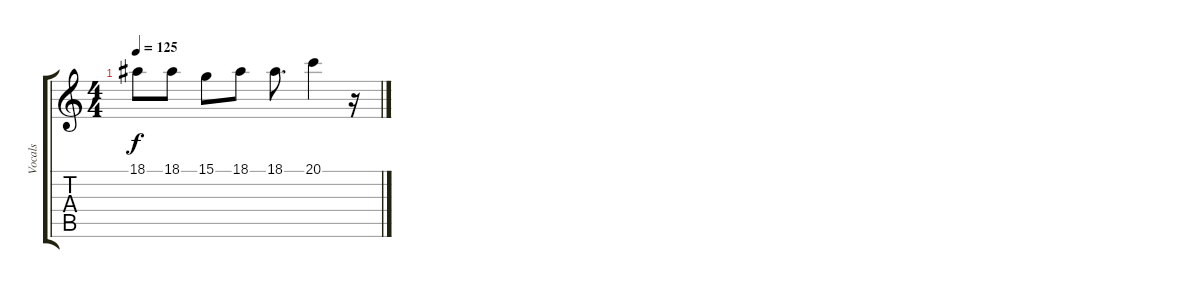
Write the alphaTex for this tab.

\track ("Vocals" "Vocals") {instrument violin}
\staff {score tabs}
\tuning (E4 B3 G3 D3 A2 E2) {hide}
\ts (4 4)
\tempo 125
\clef g2
\ks c
18.1.8{dy f} 18.1.8 15.1.8 18.1.8 18.1.8{d} 20.1.4 r.16
